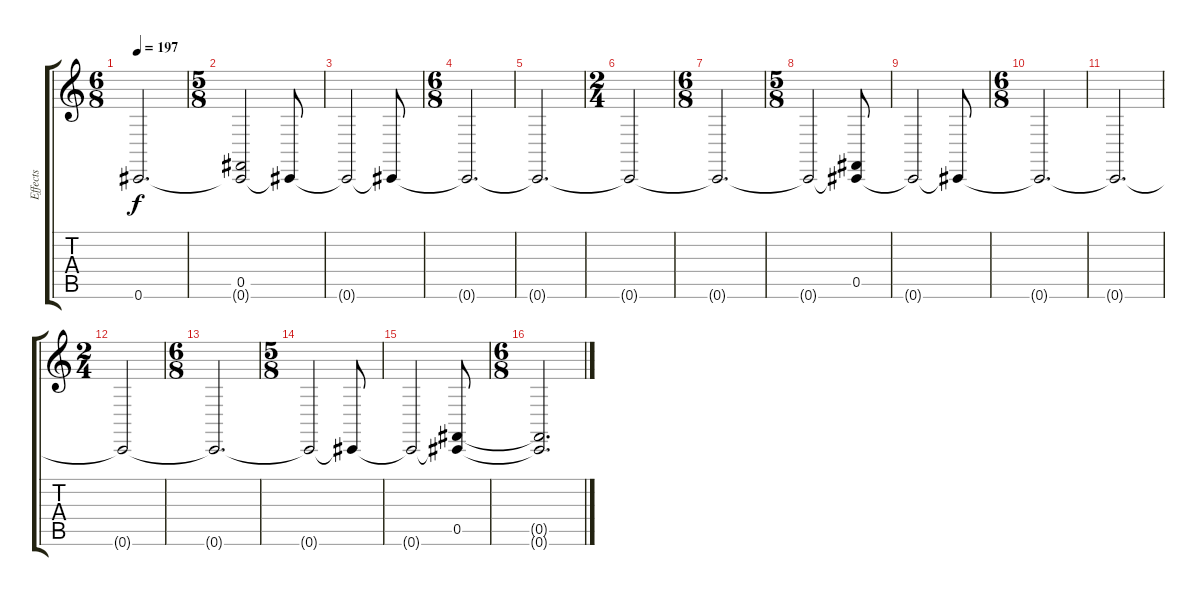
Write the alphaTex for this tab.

\track ("Effects" "Effects") {instrument applause}
\staff {score tabs}
\tuning (Db4 Ab3 E3 B2 Gb2 Db2) {hide}
\ts (6 8)
\tempo 197
\clef g2
\ks c
0.6{t}.2{d dy f instrument applause} |
\ts (5 8)
(0.5 0.6{t}).2{instrument applause} 0.6{t}.8 |
0.6{t}.2{instrument applause} 0.6{t}.8 |
\ts (6 8)
0.6{t}.2{d instrument applause} |
0.6{t}.2{d instrument applause} |
\ts (2 4)
0.6{t}.2 |
\ts (6 8)
0.6{t}.2{d instrument applause} |
\ts (5 8)
0.6{t}.2{instrument applause} (0.5 0.6{t}).8 |
0.6{t}.2{instrument applause} 0.6{t}.8 |
\ts (6 8)
0.6{t}.2{d volume 10 instrument applause} |
0.6{t}.2{d instrument applause} |
\ts (2 4)
0.6{t}.2 |
\ts (6 8)
0.6{t}.2{d instrument applause} |
\ts (5 8)
0.6{t}.2{instrument applause} 0.6{t}.8 |
0.6{t}.2{instrument applause} (0.5 0.6{t}).8 |
\ts (6 8)
(0.5{t} 0.6{t}).2{d instrument applause}
